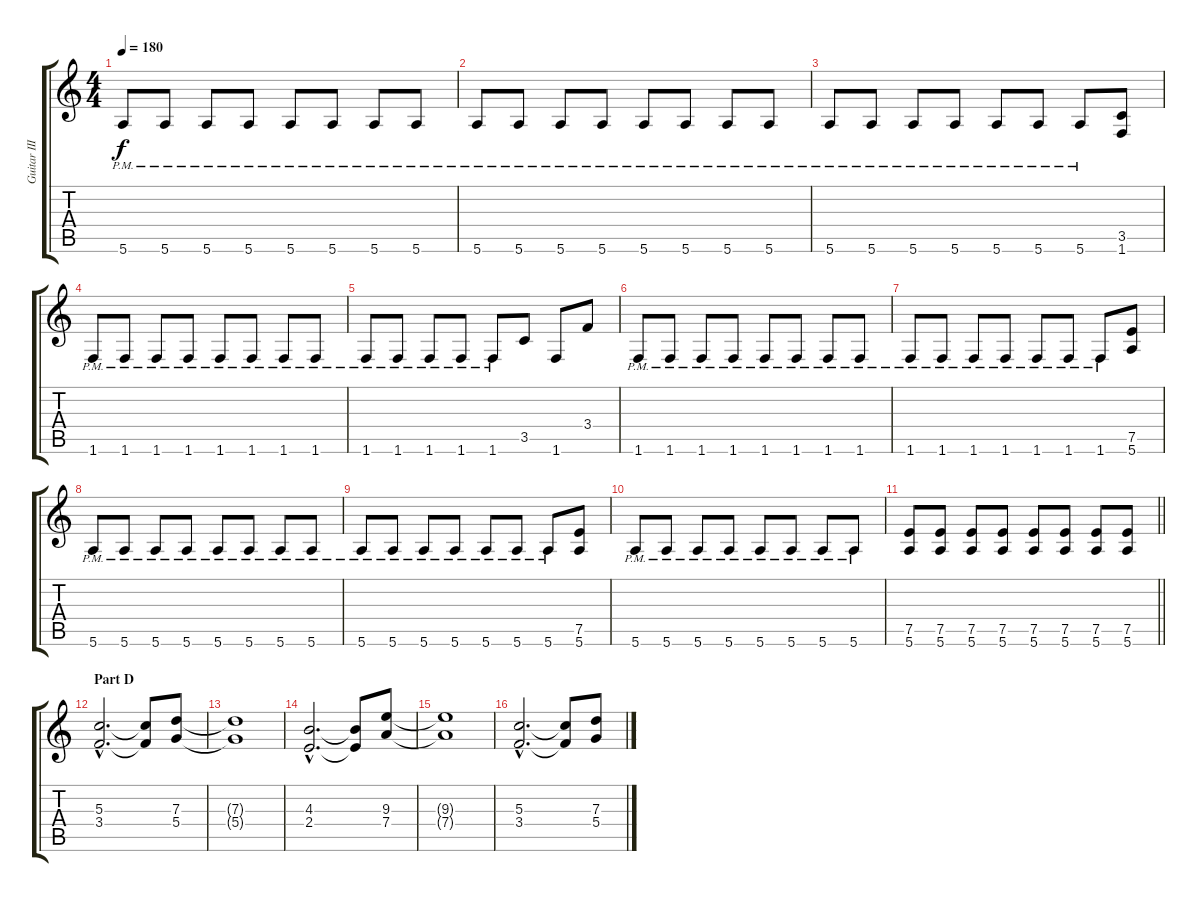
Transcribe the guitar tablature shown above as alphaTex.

\track ("Guitar III (Kazuma)" "Guitar III") {instrument distortionguitar}
\staff {score tabs}
\tuning (E4 B3 G3 D3 A2 E2) {hide}
\ts (4 4)
\tempo 180
\clef g2
\ks c
5.6{pm}.8{dy f} 5.6{pm}.8 5.6{pm}.8 5.6{pm}.8 5.6{pm}.8 5.6{pm}.8 5.6{pm}.8 5.6{pm}.8 |
5.6{pm}.8 5.6{pm}.8 5.6{pm}.8 5.6{pm}.8 5.6{pm}.8 5.6{pm}.8 5.6{pm}.8 5.6{pm}.8 |
5.6{pm}.8 5.6{pm}.8 5.6{pm}.8 5.6{pm}.8 5.6{pm}.8 5.6{pm}.8 5.6{pm}.8 (3.5 1.6).8 |
1.6{pm}.8 1.6{pm}.8 1.6{pm}.8 1.6{pm}.8 1.6{pm}.8 1.6{pm}.8 1.6{pm}.8 1.6{pm}.8 |
1.6{pm}.8 1.6{pm}.8 1.6{pm}.8 1.6{pm}.8 1.6{pm}.8 3.5.8 1.6.8 3.4.8 |
1.6{pm}.8 1.6{pm}.8 1.6{pm}.8 1.6{pm}.8 1.6{pm}.8 1.6{pm}.8 1.6{pm}.8 1.6{pm}.8 |
1.6{pm}.8 1.6{pm}.8 1.6{pm}.8 1.6{pm}.8 1.6{pm}.8 1.6{pm}.8 1.6{pm}.8 (7.5 5.6).8 |
5.6{pm}.8 5.6{pm}.8 5.6{pm}.8 5.6{pm}.8 5.6{pm}.8 5.6{pm}.8 5.6{pm}.8 5.6{pm}.8 |
5.6{pm}.8 5.6{pm}.8 5.6{pm}.8 5.6{pm}.8 5.6{pm}.8 5.6{pm}.8 5.6{pm}.8 (7.5 5.6).8 |
5.6{pm}.8 5.6{pm}.8 5.6{pm}.8 5.6{pm}.8 5.6{pm}.8 5.6{pm}.8 5.6{pm}.8 5.6{pm}.8 |
\barLineRight lightlight
(7.5 5.6).8 (7.5 5.6).8 (7.5 5.6).8 (7.5 5.6).8 (7.5 5.6).8 (7.5 5.6).8 (7.5 5.6).8 (7.5 5.6).8 |
\section ("" "Part D")
(5.3{hac} 3.4{hac}).2{d} (5.3{t} 3.4{t}).8 (7.3 5.4).8 |
(7.3{t} 5.4{t}).1 |
(4.3{hac} 2.4{hac}).2{d} (4.3{t} 2.4{t}).8 (9.3 7.4).8 |
(9.3{t} 7.4{t}).1 |
(5.3{hac} 3.4{hac}).2{d} (5.3{t} 3.4{t}).8 (7.3 5.4).8
